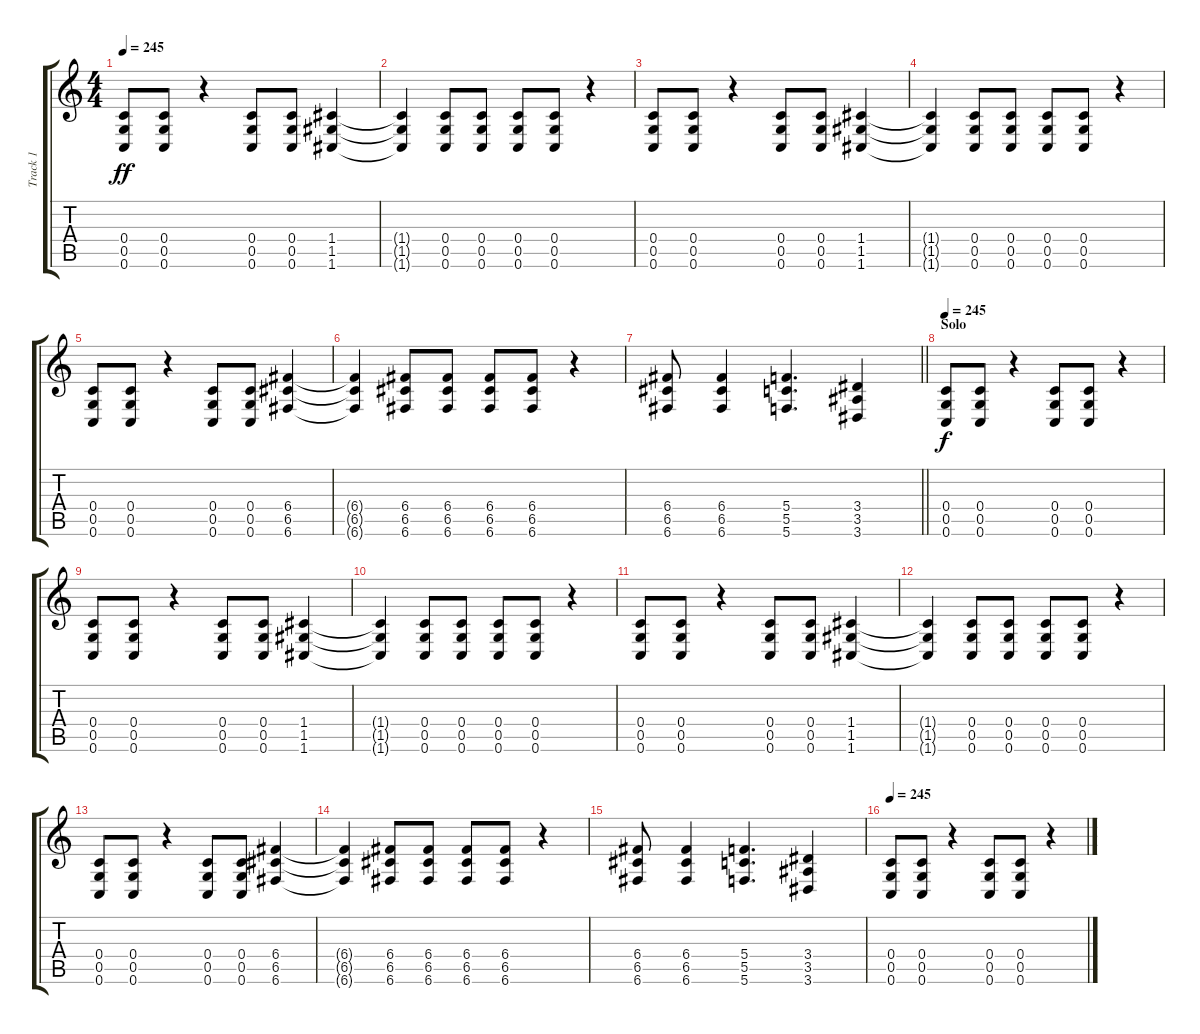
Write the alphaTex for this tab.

\track ("Track 1" "Track 1") {instrument distortionguitar}
\staff {score tabs}
\tuning (D4 A3 F3 C3 G2 C2) {hide}
\ts (4 4)
\tempo 245
\clef g2
\ks c
(0.4 0.5 0.6).8{dy ff} (0.4 0.5 0.6).8 r.4 (0.4 0.5 0.6).8 (0.4 0.5 0.6).8 (1.4 1.5 1.6).4 |
(1.4{t} 1.5{t} 1.6{t}).4 (0.4 0.5 0.6).8 (0.4 0.5 0.6).8 (0.4 0.5 0.6).8 (0.4 0.5 0.6).8 r.4 |
(0.4 0.5 0.6).8 (0.4 0.5 0.6).8 r.4 (0.4 0.5 0.6).8 (0.4 0.5 0.6).8 (1.4 1.5 1.6).4 |
(1.4{t} 1.5{t} 1.6{t}).4 (0.4 0.5 0.6).8 (0.4 0.5 0.6).8 (0.4 0.5 0.6).8 (0.4 0.5 0.6).8 r.4 |
(0.4 0.5 0.6).8 (0.4 0.5 0.6).8 r.4 (0.4 0.5 0.6).8 (0.4 0.5 0.6).8 (6.4 6.5 6.6).4 |
(6.4{t} 6.5{t} 6.6{t}).4 (6.4 6.5 6.6).8 (6.4 6.5 6.6).8 (6.4 6.5 6.6).8 (6.4 6.5 6.6).8 r.4 |
\barLineRight lightlight
(6.4 6.5 6.6).8 (6.4 6.5 6.6).4 (5.4 5.5 5.6).4{d} (3.4 3.5 3.6).4 |
\section ("" "Solo")
\tempo 245
(0.4 0.5 0.6).8{dy f} (0.4 0.5 0.6).8 r.4 (0.4 0.5 0.6).8 (0.4 0.5 0.6).8 r.4 |
(0.4 0.5 0.6).8 (0.4 0.5 0.6).8 r.4 (0.4 0.5 0.6).8 (0.4 0.5 0.6).8 (1.4 1.5 1.6).4 |
(1.4{t} 1.5{t} 1.6{t}).4 (0.4 0.5 0.6).8 (0.4 0.5 0.6).8 (0.4 0.5 0.6).8 (0.4 0.5 0.6).8 r.4 |
(0.4 0.5 0.6).8 (0.4 0.5 0.6).8 r.4 (0.4 0.5 0.6).8 (0.4 0.5 0.6).8 (1.4 1.5 1.6).4 |
(1.4{t} 1.5{t} 1.6{t}).4 (0.4 0.5 0.6).8 (0.4 0.5 0.6).8 (0.4 0.5 0.6).8 (0.4 0.5 0.6).8 r.4 |
(0.4 0.5 0.6).8 (0.4 0.5 0.6).8 r.4 (0.4 0.5 0.6).8 (0.4 0.5 0.6).8 (6.4 6.5 6.6).4 |
(6.4{t} 6.5{t} 6.6{t}).4 (6.4 6.5 6.6).8 (6.4 6.5 6.6).8 (6.4 6.5 6.6).8 (6.4 6.5 6.6).8 r.4 |
(6.4 6.5 6.6).8 (6.4 6.5 6.6).4 (5.4 5.5 5.6).4{d} (3.4 3.5 3.6).4 |
\tempo 245
(0.4 0.5 0.6).8 (0.4 0.5 0.6).8 r.4 (0.4 0.5 0.6).8 (0.4 0.5 0.6).8 r.4
